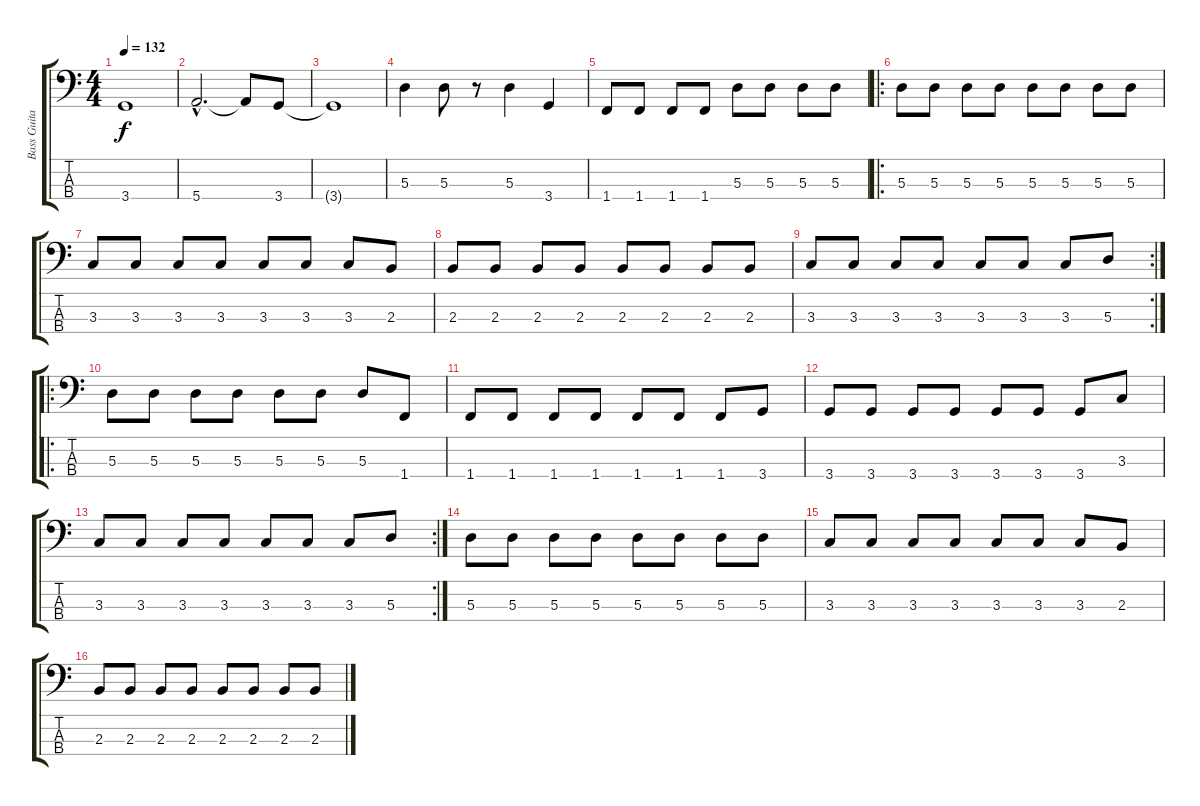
\track ("Bass Guitar" "Bass Guita") {instrument electricbasspick}
\staff {score tabs}
\tuning (G2 D2 A1 E1) {hide}
\ts (4 4)
\tempo 132
\clef f4
\ks c
3.4{t}.1{dy f} |
5.4{hac}.2{d} 5.4{t}.8 3.4.8 |
3.4{t}.1 |
5.3.4 5.3.8 r.8 5.3.4 3.4.4 |
1.4.8 1.4.8 1.4.8 1.4.8 5.3.8 5.3.8 5.3.8 5.3.8 |
\ro
5.3.8 5.3.8 5.3.8 5.3.8 5.3.8 5.3.8 5.3.8 5.3.8 |
3.3.8 3.3.8 3.3.8 3.3.8 3.3.8 3.3.8 3.3.8 2.3.8 |
2.3.8 2.3.8 2.3.8 2.3.8 2.3.8 2.3.8 2.3.8 2.3.8 |
\rc 2
3.3.8 3.3.8 3.3.8 3.3.8 3.3.8 3.3.8 3.3.8 5.3.8 |
\ro
5.3.8 5.3.8 5.3.8 5.3.8 5.3.8 5.3.8 5.3.8 1.4.8 |
1.4.8 1.4.8 1.4.8 1.4.8 1.4.8 1.4.8 1.4.8 3.4.8 |
3.4.8 3.4.8 3.4.8 3.4.8 3.4.8 3.4.8 3.4.8 3.3.8 |
\rc 2
3.3.8 3.3.8 3.3.8 3.3.8 3.3.8 3.3.8 3.3.8 5.3.8 |
5.3.8 5.3.8 5.3.8 5.3.8 5.3.8 5.3.8 5.3.8 5.3.8 |
3.3.8 3.3.8 3.3.8 3.3.8 3.3.8 3.3.8 3.3.8 2.3.8 |
2.3.8 2.3.8 2.3.8 2.3.8 2.3.8 2.3.8 2.3.8 2.3.8
